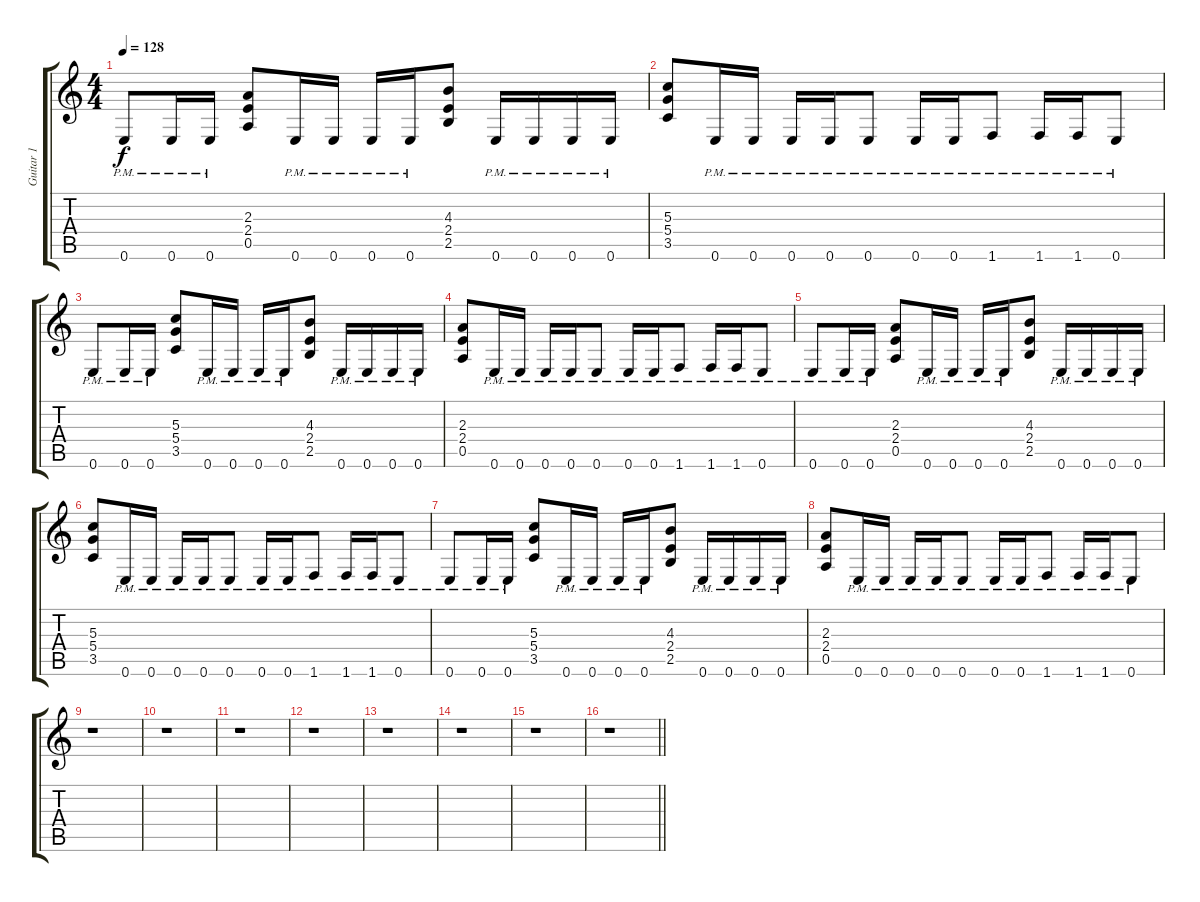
\track ("Guitar 1" "Guitar 1") {instrument distortionguitar}
\staff {score tabs}
\tuning (E4 B3 G3 D3 A2 E2) {hide}
\ts (4 4)
\tempo 128
\clef g2
\ks c
0.6{pm}.8{dy f} 0.6{pm}.16 0.6{pm}.16 (2.3 2.4 0.5).8 0.6{pm}.16 0.6{pm}.16 0.6{pm}.16 0.6{pm}.16 (4.3 2.4 2.5).8 0.6{pm}.16 0.6{pm}.16 0.6{pm}.16 0.6{pm}.16 |
(5.3 5.4 3.5).8 0.6{pm}.16 0.6{pm}.16 0.6{pm}.16 0.6{pm}.16 0.6{pm}.8 0.6{pm}.16 0.6{pm}.16 1.6{pm}.8 1.6{pm}.16 1.6{pm}.16 0.6{pm}.8 |
0.6{pm}.8 0.6{pm}.16 0.6{pm}.16 (5.3 5.4 3.5).8 0.6{pm}.16 0.6{pm}.16 0.6{pm}.16 0.6{pm}.16 (4.3 2.4 2.5).8 0.6{pm}.16 0.6{pm}.16 0.6{pm}.16 0.6{pm}.16 |
(2.3 2.4 0.5).8 0.6{pm}.16 0.6{pm}.16 0.6{pm}.16 0.6{pm}.16 0.6{pm}.8 0.6{pm}.16 0.6{pm}.16 1.6{pm}.8 1.6{pm}.16 1.6{pm}.16 0.6{pm}.8 |
0.6{pm}.8 0.6{pm}.16 0.6{pm}.16 (2.3 2.4 0.5).8 0.6{pm}.16 0.6{pm}.16 0.6{pm}.16 0.6{pm}.16 (4.3 2.4 2.5).8 0.6{pm}.16 0.6{pm}.16 0.6{pm}.16 0.6{pm}.16 |
(5.3 5.4 3.5).8 0.6{pm}.16 0.6{pm}.16 0.6{pm}.16 0.6{pm}.16 0.6{pm}.8 0.6{pm}.16 0.6{pm}.16 1.6{pm}.8 1.6{pm}.16 1.6{pm}.16 0.6{pm}.8 |
0.6{pm}.8 0.6{pm}.16 0.6{pm}.16 (5.3 5.4 3.5).8 0.6{pm}.16 0.6{pm}.16 0.6{pm}.16 0.6{pm}.16 (4.3 2.4 2.5).8 0.6{pm}.16 0.6{pm}.16 0.6{pm}.16 0.6{pm}.16 |
(2.3 2.4 0.5).8 0.6{pm}.16 0.6{pm}.16 0.6{pm}.16 0.6{pm}.16 0.6{pm}.8 0.6{pm}.16 0.6{pm}.16 1.6{pm}.8 1.6{pm}.16 1.6{pm}.16 0.6{pm}.8 |
r.1 |
r.1 |
r.1 |
r.1 |
r.1 |
r.1 |
r.1 |
\barLineRight lightlight
r.1
